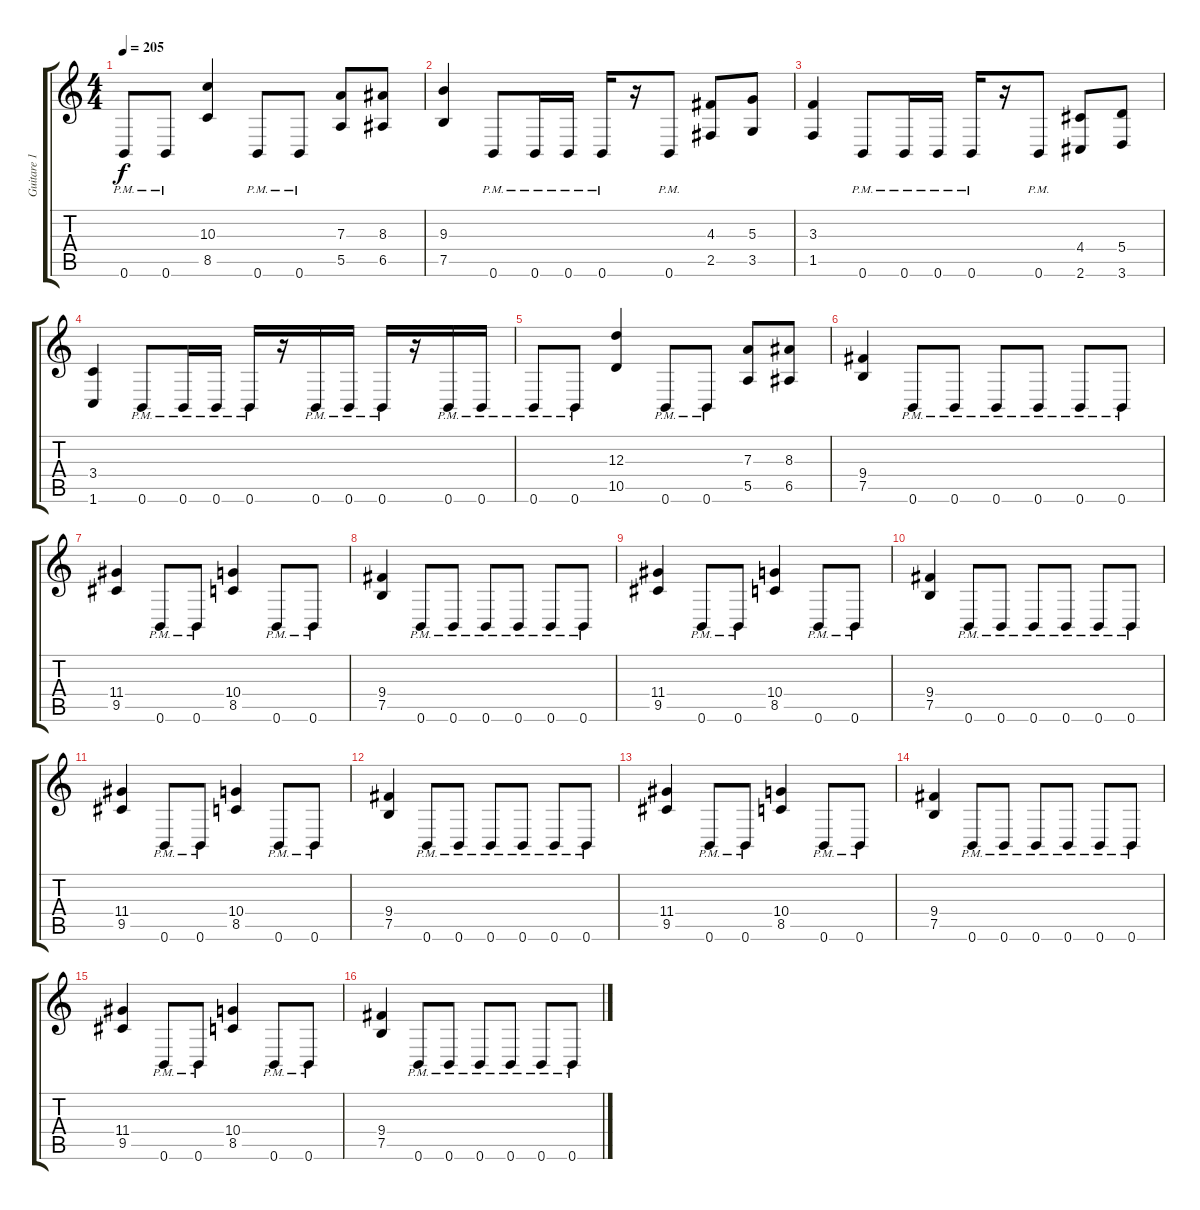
\track ("Guitare 1" "Guitare 1") {instrument distortionguitar}
\staff {score tabs}
\tuning (B3 Gb3 D3 A2 E2 B1) {hide}
\ts (4 4)
\tempo 205
\clef g2
\ks c
0.6{pm}.8{dy f} 0.6{pm}.8 (10.3 8.5).4 0.6{pm}.8 0.6{pm}.8 (7.3 5.5).8 (8.3 6.5).8 |
(9.3 7.5).4 0.6{pm}.8 0.6{pm}.16 0.6{pm}.16 0.6{pm}.16 r.16 0.6{pm}.8 (4.3 2.5).8 (5.3 3.5).8 |
(3.3 1.5).4 0.6{pm}.8 0.6{pm}.16 0.6{pm}.16 0.6{pm}.16 r.16 0.6{pm}.8 (4.4 2.6).8 (5.4 3.6).8 |
(3.4 1.6).4 0.6{pm}.8 0.6{pm}.16 0.6{pm}.16 0.6{pm}.16 r.16 0.6{pm}.16 0.6{pm}.16 0.6{pm}.16 r.16 0.6{pm}.16 0.6{pm}.16 |
0.6{pm}.8 0.6{pm}.8 (12.3 10.5).4 0.6{pm}.8 0.6{pm}.8 (7.3 5.5).8 (8.3 6.5).8 |
(9.4 7.5).4 0.6{pm}.8 0.6{pm}.8 0.6{pm}.8 0.6{pm}.8 0.6{pm}.8 0.6{pm}.8 |
(11.4 9.5).4 0.6{pm}.8 0.6{pm}.8 (10.4 8.5).4 0.6{pm}.8 0.6{pm}.8 |
(9.4 7.5).4 0.6{pm}.8 0.6{pm}.8 0.6{pm}.8 0.6{pm}.8 0.6{pm}.8 0.6{pm}.8 |
(11.4 9.5).4 0.6{pm}.8 0.6{pm}.8 (10.4 8.5).4 0.6{pm}.8 0.6{pm}.8 |
(9.4 7.5).4 0.6{pm}.8 0.6{pm}.8 0.6{pm}.8 0.6{pm}.8 0.6{pm}.8 0.6{pm}.8 |
(11.4 9.5).4 0.6{pm}.8 0.6{pm}.8 (10.4 8.5).4 0.6{pm}.8 0.6{pm}.8 |
(9.4 7.5).4 0.6{pm}.8 0.6{pm}.8 0.6{pm}.8 0.6{pm}.8 0.6{pm}.8 0.6{pm}.8 |
(11.4 9.5).4 0.6{pm}.8 0.6{pm}.8 (10.4 8.5).4 0.6{pm}.8 0.6{pm}.8 |
(9.4 7.5).4 0.6{pm}.8 0.6{pm}.8 0.6{pm}.8 0.6{pm}.8 0.6{pm}.8 0.6{pm}.8 |
(11.4 9.5).4 0.6{pm}.8 0.6{pm}.8 (10.4 8.5).4 0.6{pm}.8 0.6{pm}.8 |
(9.4 7.5).4 0.6{pm}.8 0.6{pm}.8 0.6{pm}.8 0.6{pm}.8 0.6{pm}.8 0.6{pm}.8
